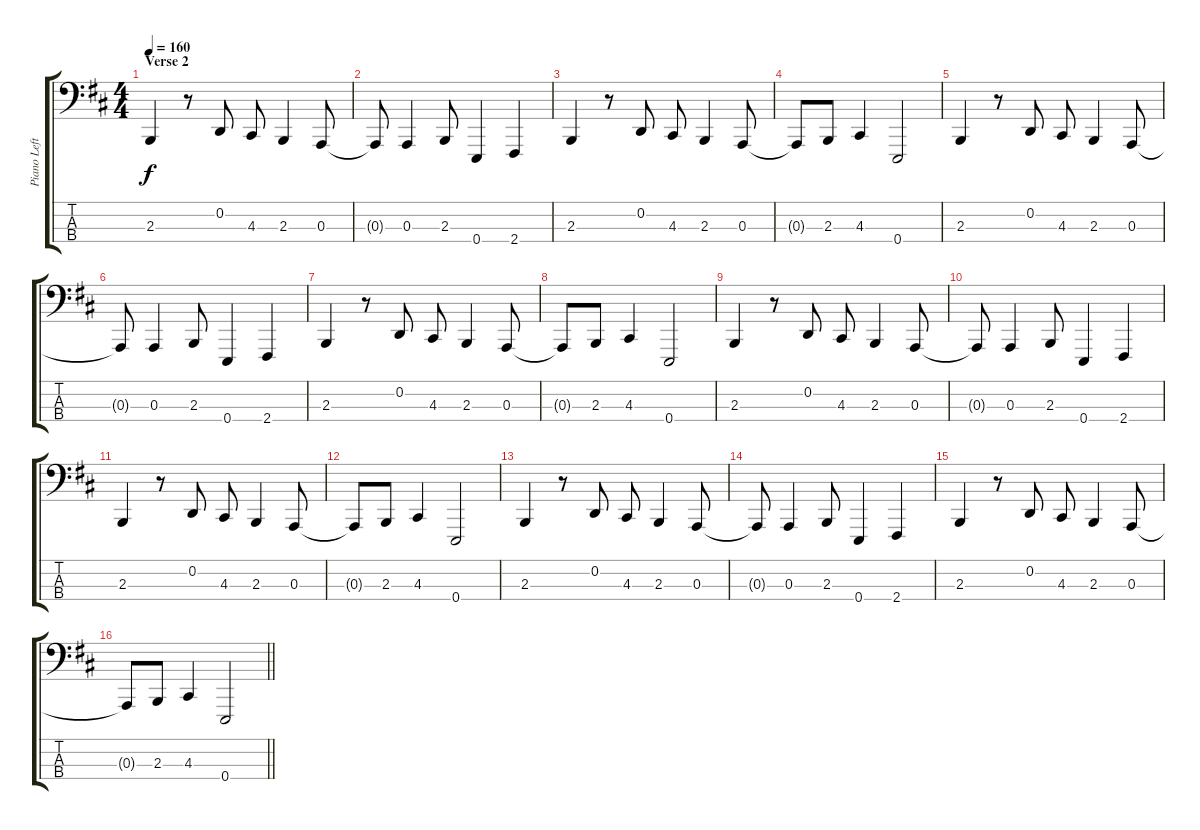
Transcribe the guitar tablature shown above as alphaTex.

\track ("Piano Left Hand" "Piano Left") {instrument electricgrandpiano}
\staff {score tabs}
\tuning (G2 D2 A1 E1) {hide}
\ts (4 4)
\section ("" "Verse 2")
\tempo 160
\clef f4
\ks d
2.3.4{dy f} r.8 0.2.8 4.3.8 2.3.4 0.3.8 |
0.3{t}.8 0.3.4 2.3.8 0.4.4 2.4.4 |
2.3.4 r.8 0.2.8 4.3.8 2.3.4 0.3.8 |
0.3{t}.8 2.3.8 4.3.4 0.4.2 |
2.3.4 r.8 0.2.8 4.3.8 2.3.4 0.3.8 |
0.3{t}.8 0.3.4 2.3.8 0.4.4 2.4.4 |
2.3.4 r.8 0.2.8 4.3.8 2.3.4 0.3.8 |
0.3{t}.8 2.3.8 4.3.4 0.4.2 |
2.3.4 r.8 0.2.8 4.3.8 2.3.4 0.3.8 |
0.3{t}.8 0.3.4 2.3.8 0.4.4 2.4.4 |
2.3.4 r.8 0.2.8 4.3.8 2.3.4 0.3.8 |
0.3{t}.8 2.3.8 4.3.4 0.4.2 |
2.3.4 r.8 0.2.8 4.3.8 2.3.4 0.3.8 |
0.3{t}.8 0.3.4 2.3.8 0.4.4 2.4.4 |
2.3.4 r.8 0.2.8 4.3.8 2.3.4 0.3.8 |
\barLineRight lightlight
0.3{t}.8 2.3.8 4.3.4 0.4.2
